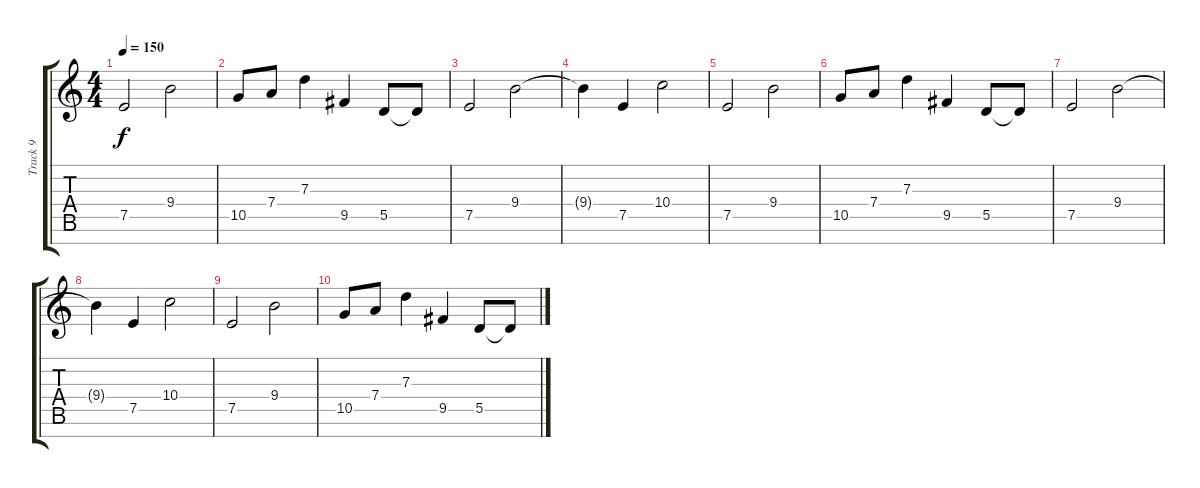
\track ("Track 9" "Track 9") {instrument distortionguitar}
\staff {score tabs}
\tuning (E4 B3 G3 D3 A2 E2 B1) {hide}
\ts (4 4)
\tempo 150
\clef g2
\ks c
7.5.2{dy f} 9.4.2 |
10.5.8 7.4.8 7.3.4 9.5.4 5.5.8 5.5{t}.8 |
7.5.2 9.4.2 |
9.4{t}.4 7.5.4 10.4.2 |
7.5.2 9.4.2 |
10.5.8 7.4.8 7.3.4 9.5.4 5.5.8 5.5{t}.8 |
7.5.2 9.4.2 |
9.4{t}.4 7.5.4 10.4.2 |
7.5.2 9.4.2 |
10.5.8 7.4.8 7.3.4 9.5.4 5.5.8 5.5{t}.8
